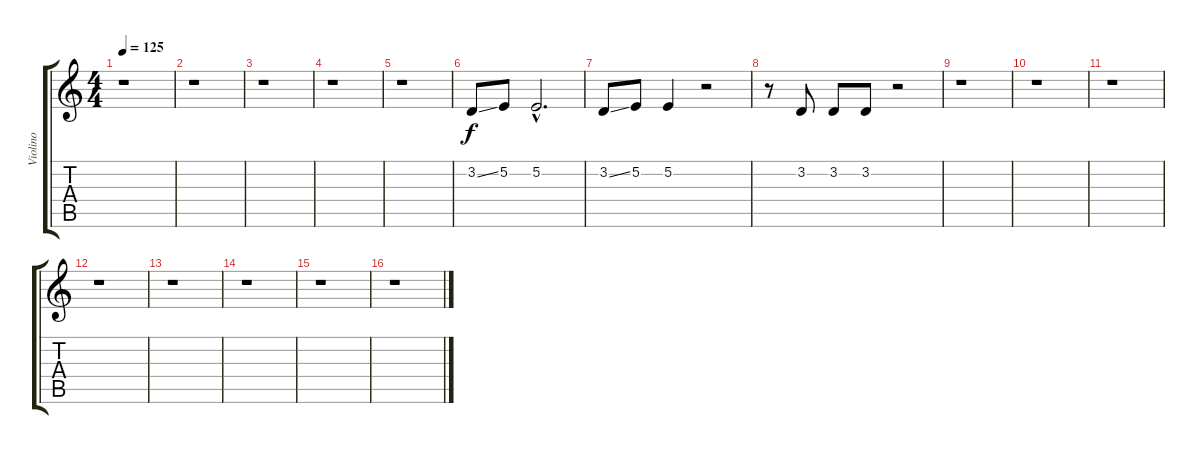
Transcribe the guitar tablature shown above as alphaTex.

\track ("Violino" "Violino") {instrument tremolostrings}
\staff {score tabs}
\tuning (E4 B3 G3 D3 A2 E2) {hide}
\ts (4 4)
\tempo 125
\clef g2
\ks c
r.1{dy f} |
r.1 |
r.1 |
r.1 |
r.1 |
3.2{ss}.8 5.2.8 5.2{hac}.2{d} |
3.2{ss}.8 5.2.8 5.2.4 r.2 |
r.8 3.2.8 3.2.8 3.2.8 r.2 |
r.1 |
r.1 |
r.1 |
r.1 |
r.1 |
r.1 |
r.1 |
r.1
